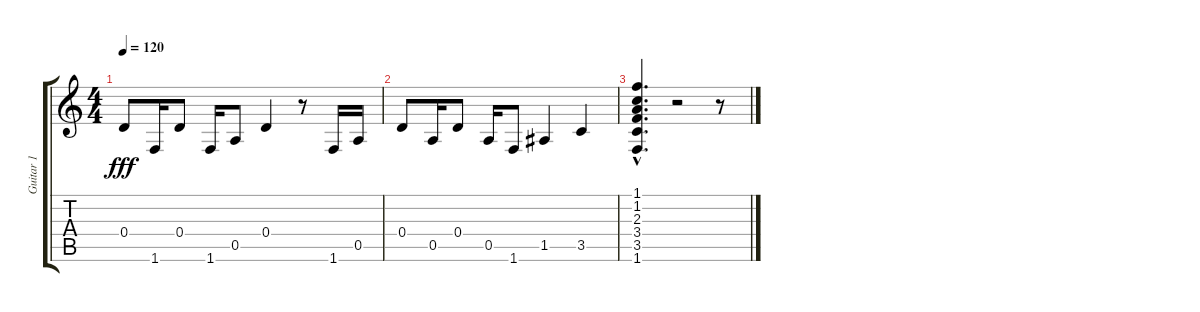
\track ("Guitar 1" "Guitar 1") {instrument electricguitarmuted}
\staff {score tabs}
\tuning (E4 B3 G3 D3 A2 E2) {hide}
\ts (4 4)
\tempo 120
\clef g2
\ks c
0.4.8{dy fff} 1.6.16 0.4.8 1.6.16 0.5.8 0.4.4 r.8 1.6.16 0.5.16 |
0.4.8{volume 0} 0.5.16 0.4.8 0.5.16 1.6.8 1.5.4 3.5.4 |
(1.1{hac} 1.2{hac} 2.3{hac} 3.4{hac} 3.5{hac} 1.6{hac}).4{d} r.2 r.8
